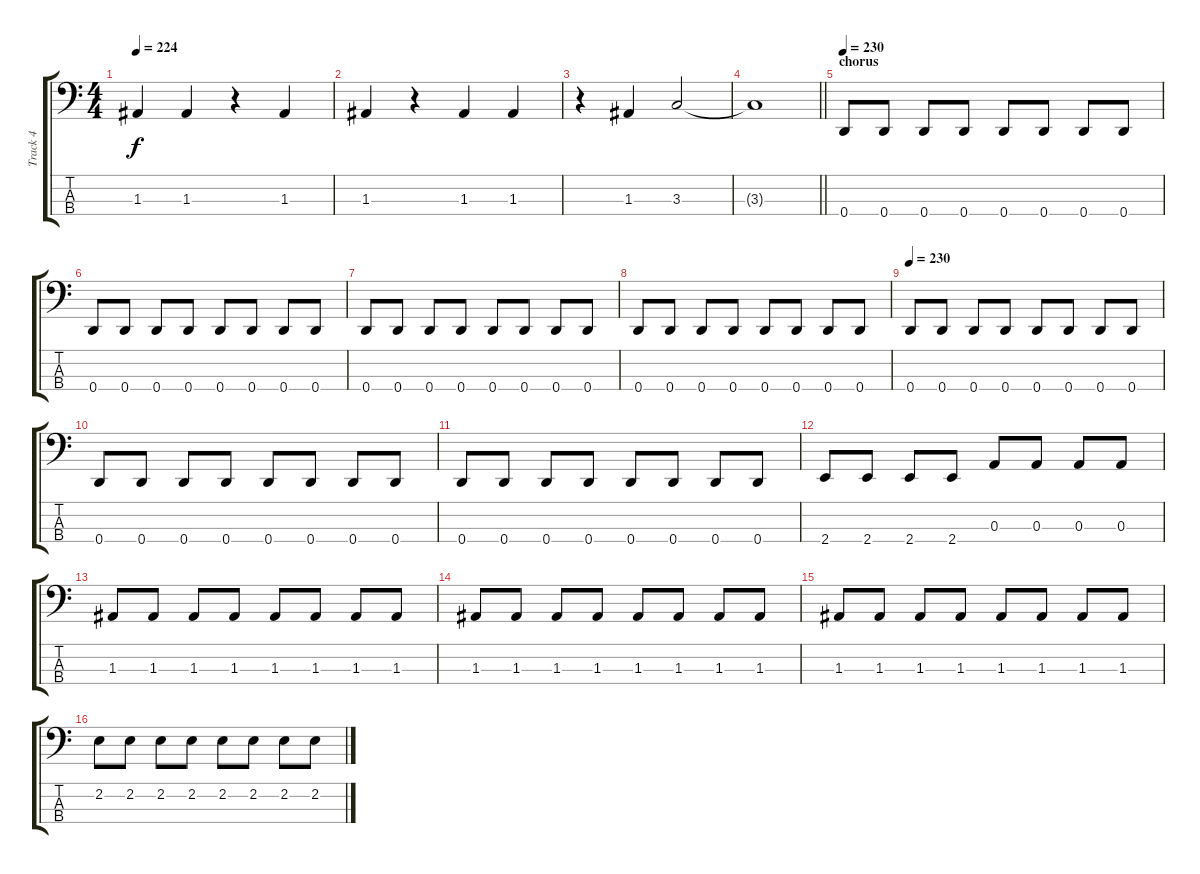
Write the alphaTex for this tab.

\track ("Track 4" "Track 4") {instrument electricbasspick}
\staff {score tabs}
\tuning (G2 D2 A1 D1) {hide}
\ts (4 4)
\tempo 224
\clef f4
\ks c
1.3.4{dy f} 1.3.4 r.4 1.3.4 |
1.3.4 r.4 1.3.4 1.3.4 |
r.4 1.3.4 3.3.2 |
\barLineRight lightlight
3.3{t}.1 |
\section ("" "chorus")
\tempo 230
0.4.8 0.4.8 0.4.8 0.4.8 0.4.8 0.4.8 0.4.8 0.4.8 |
0.4.8 0.4.8 0.4.8 0.4.8 0.4.8 0.4.8 0.4.8 0.4.8 |
0.4.8 0.4.8 0.4.8 0.4.8 0.4.8 0.4.8 0.4.8 0.4.8 |
0.4.8 0.4.8 0.4.8 0.4.8 0.4.8 0.4.8 0.4.8 0.4.8 |
\tempo 230
0.4.8 0.4.8 0.4.8 0.4.8 0.4.8 0.4.8 0.4.8 0.4.8 |
0.4.8 0.4.8 0.4.8 0.4.8 0.4.8 0.4.8 0.4.8 0.4.8 |
0.4.8 0.4.8 0.4.8 0.4.8 0.4.8 0.4.8 0.4.8 0.4.8 |
2.4.8 2.4.8 2.4.8 2.4.8 0.3.8 0.3.8 0.3.8 0.3.8 |
1.3.8 1.3.8 1.3.8 1.3.8 1.3.8 1.3.8 1.3.8 1.3.8 |
1.3.8 1.3.8 1.3.8 1.3.8 1.3.8 1.3.8 1.3.8 1.3.8 |
1.3.8 1.3.8 1.3.8 1.3.8 1.3.8 1.3.8 1.3.8 1.3.8 |
2.2.8 2.2.8 2.2.8 2.2.8 2.2.8 2.2.8 2.2.8 2.2.8
